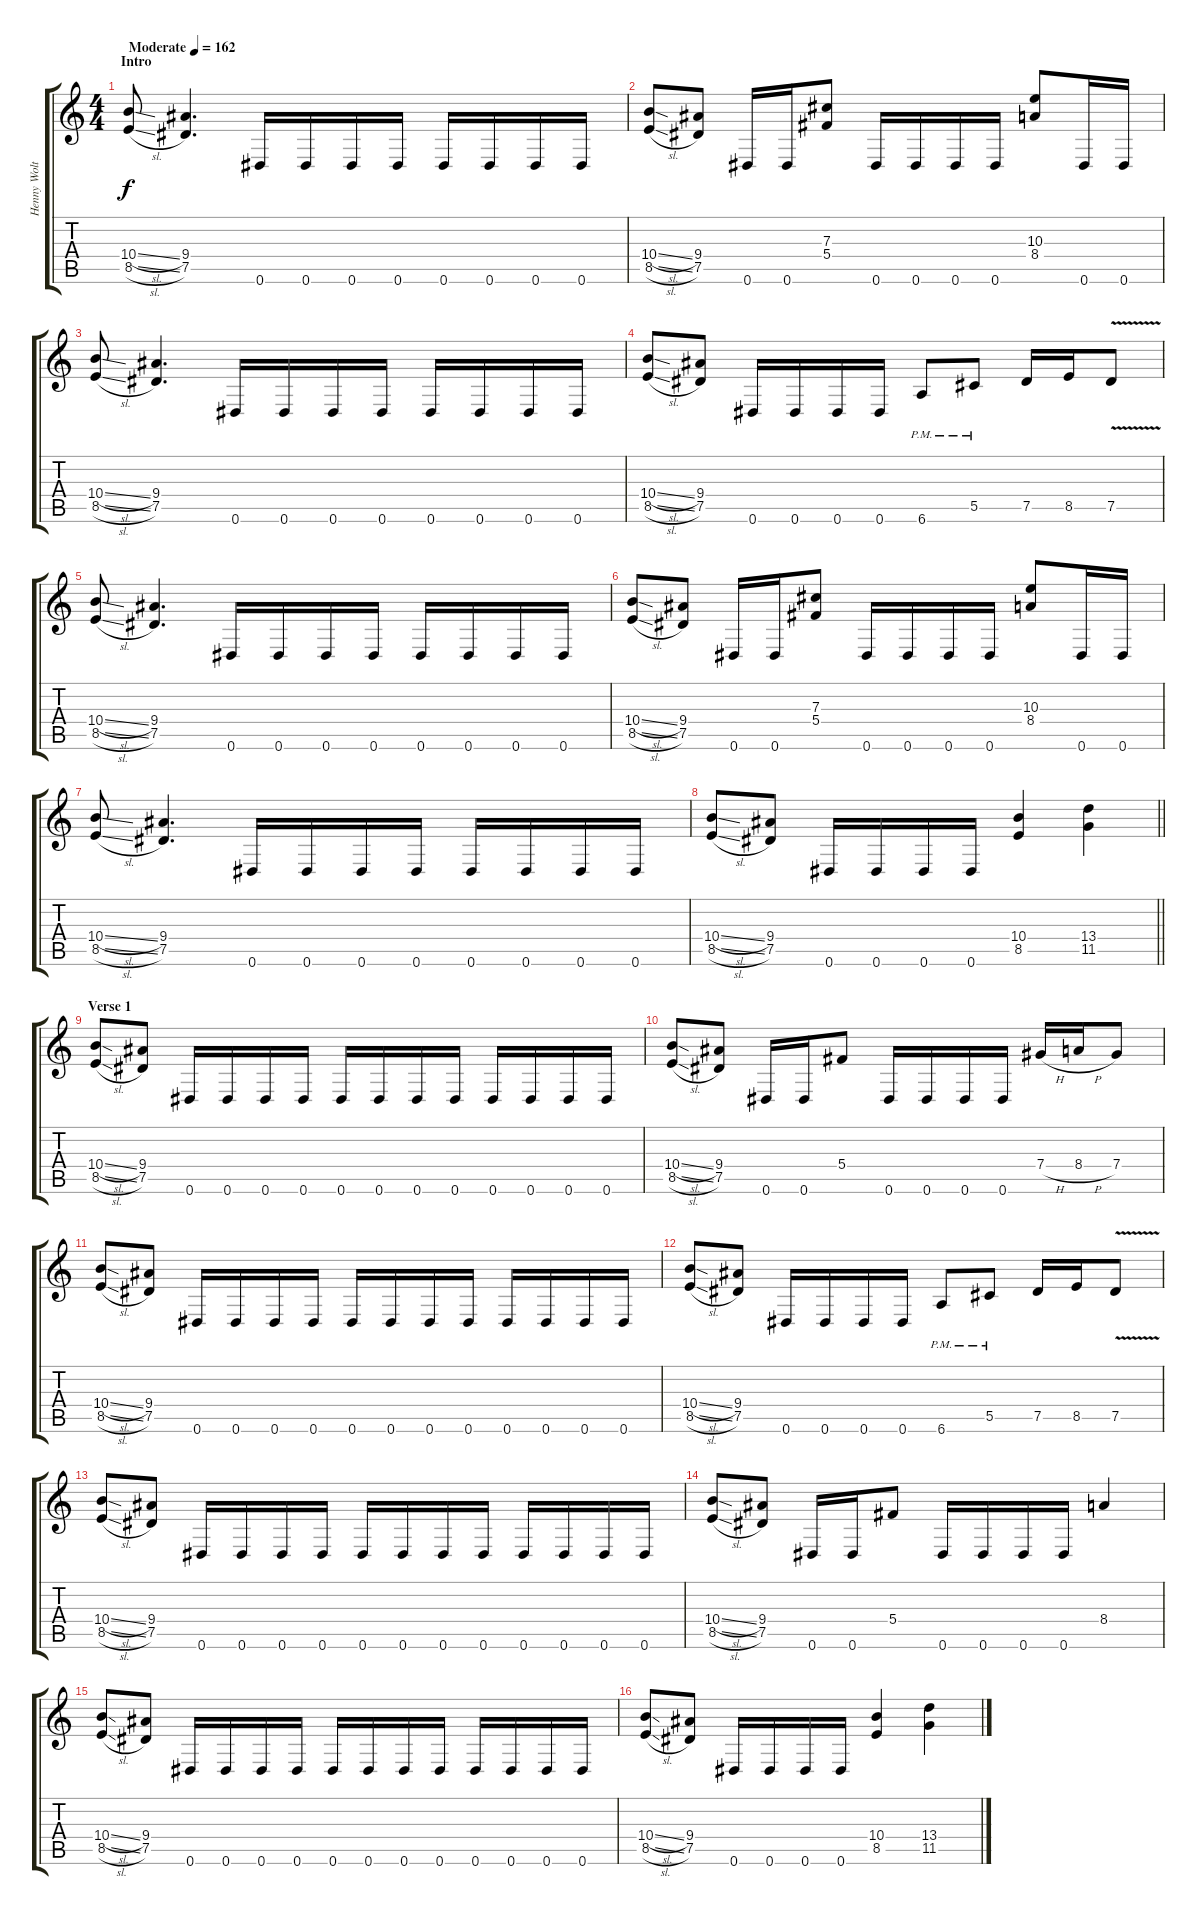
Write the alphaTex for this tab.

\track ("Henny Wolter" "Henny Wolt") {instrument distortionguitar}
\staff {score tabs}
\tuning (Eb4 Bb3 Gb3 Db3 Ab2 Eb2) {hide}
\ts (4 4)
\section ("" "Intro")
\tempo (162 "Moderate")
\clef g2
\ks c
(10.4{sl} 8.5{sl}).8{dy f instrument distortionguitar} (9.4 7.5).4{d} 0.6.16 0.6.16 0.6.16 0.6.16 0.6.16 0.6.16 0.6.16 0.6.16 |
(10.4{sl} 8.5{sl}).8 (9.4 7.5).8 0.6.16 0.6.16 (7.3 5.4).8 0.6.16 0.6.16 0.6.16 0.6.16 (10.3 8.4).8 0.6.16 0.6.16 |
(10.4{sl} 8.5{sl}).8 (9.4 7.5).4{d} 0.6.16 0.6.16 0.6.16 0.6.16 0.6.16 0.6.16 0.6.16 0.6.16 |
(10.4{sl} 8.5{sl}).8 (9.4 7.5).8 0.6.16 0.6.16 0.6.16 0.6.16 6.6{pm}.8 5.5{pm}.8 7.5.16 8.5.16 7.5{v}.8 |
(10.4{sl} 8.5{sl}).8 (9.4 7.5).4{d} 0.6.16 0.6.16 0.6.16 0.6.16 0.6.16 0.6.16 0.6.16 0.6.16 |
(10.4{sl} 8.5{sl}).8 (9.4 7.5).8 0.6.16 0.6.16 (7.3 5.4).8 0.6.16 0.6.16 0.6.16 0.6.16 (10.3 8.4).8 0.6.16 0.6.16 |
(10.4{sl} 8.5{sl}).8 (9.4 7.5).4{d} 0.6.16 0.6.16 0.6.16 0.6.16 0.6.16 0.6.16 0.6.16 0.6.16 |
\barLineRight lightlight
(10.4{sl} 8.5{sl}).8 (9.4 7.5).8 0.6.16 0.6.16 0.6.16 0.6.16 (10.4 8.5).4 (13.4 11.5).4 |
\section ("" "Verse 1")
(10.4{sl} 8.5{sl}).8 (9.4 7.5).8 0.6.16 0.6.16 0.6.16 0.6.16 0.6.16 0.6.16 0.6.16 0.6.16 0.6.16 0.6.16 0.6.16 0.6.16 |
(10.4{sl} 8.5{sl}).8 (9.4 7.5).8 0.6.16 0.6.16 5.4.8 0.6.16 0.6.16 0.6.16 0.6.16 7.4{h}.16 8.4{h}.16 7.4.8 |
(10.4{sl} 8.5{sl}).8 (9.4 7.5).8 0.6.16 0.6.16 0.6.16 0.6.16 0.6.16 0.6.16 0.6.16 0.6.16 0.6.16 0.6.16 0.6.16 0.6.16 |
(10.4{sl} 8.5{sl}).8 (9.4 7.5).8 0.6.16 0.6.16 0.6.16 0.6.16 6.6{pm}.8 5.5{pm}.8 7.5.16 8.5.16 7.5{v}.8 |
(10.4{sl} 8.5{sl}).8 (9.4 7.5).8 0.6.16 0.6.16 0.6.16 0.6.16 0.6.16 0.6.16 0.6.16 0.6.16 0.6.16 0.6.16 0.6.16 0.6.16 |
(10.4{sl} 8.5{sl}).8 (9.4 7.5).8 0.6.16 0.6.16 5.4.8 0.6.16 0.6.16 0.6.16 0.6.16 8.4.4 |
(10.4{sl} 8.5{sl}).8 (9.4 7.5).8 0.6.16 0.6.16 0.6.16 0.6.16 0.6.16 0.6.16 0.6.16 0.6.16 0.6.16 0.6.16 0.6.16 0.6.16 |
(10.4{sl} 8.5{sl}).8 (9.4 7.5).8 0.6.16 0.6.16 0.6.16 0.6.16 (10.4 8.5).4 (13.4 11.5).4
